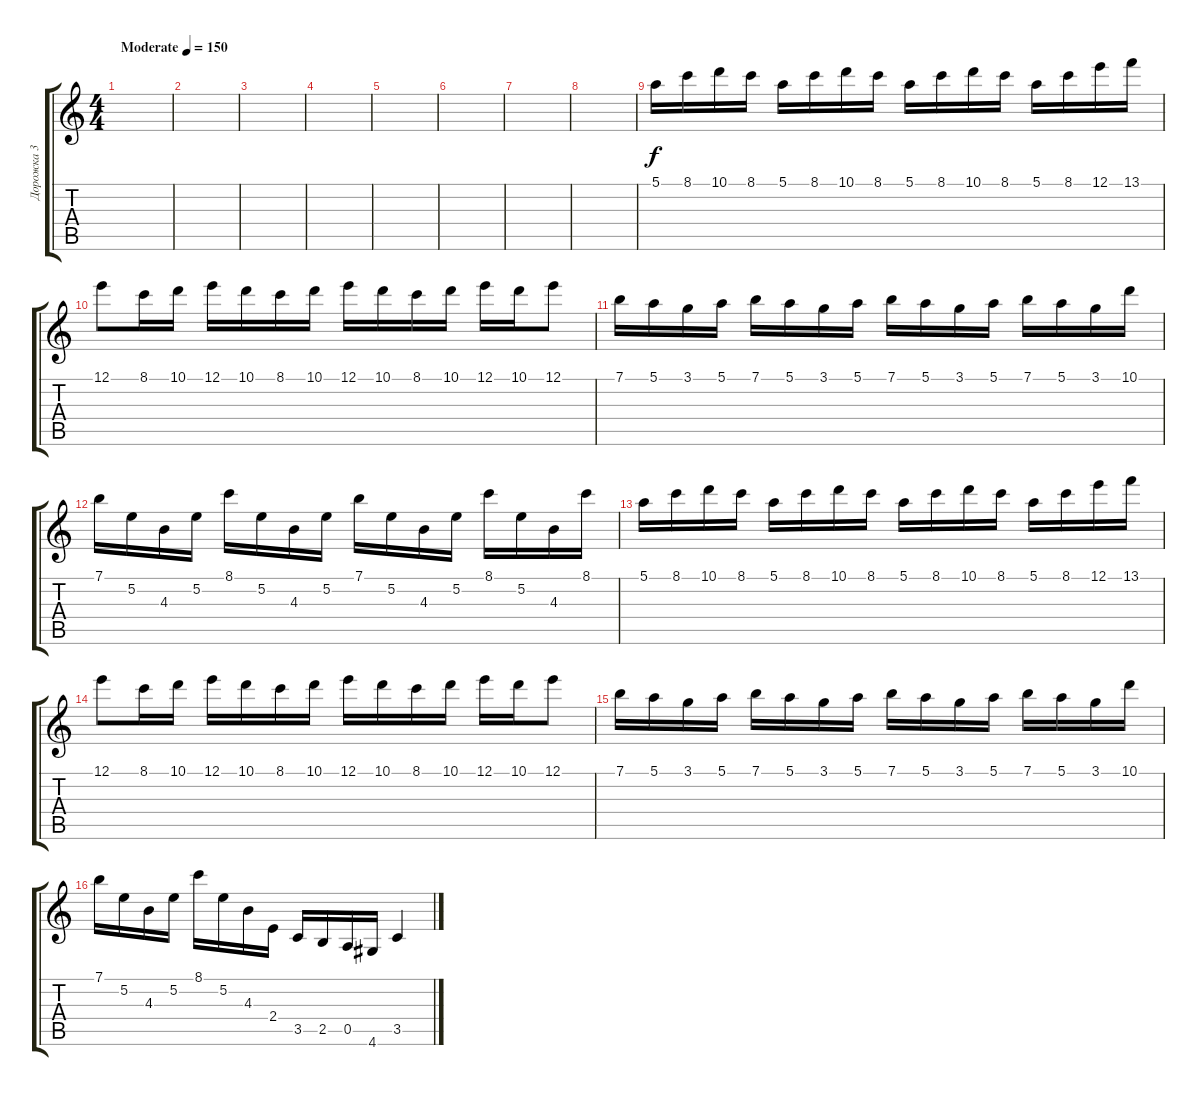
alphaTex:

\track ("Дорожка 3" "Дорожка 3") {instrument distortionguitar}
\staff {score tabs}
\tuning (E4 B3 G3 D3 A2 E2) {hide}
\ts (4 4)
\tempo (150 "Moderate")
\clef g2
\ks c
|
|
|
|
|
|
|
|
5.1.16 8.1.16 10.1.16 8.1.16 5.1.16 8.1.16 10.1.16 8.1.16 5.1.16 8.1.16 10.1.16 8.1.16 5.1.16 8.1.16 12.1.16 13.1.16 |
12.1.8 8.1.16 10.1.16 12.1.16 10.1.16 8.1.16 10.1.16 12.1.16 10.1.16 8.1.16 10.1.16 12.1.16 10.1.16 12.1.8 |
7.1.16 5.1.16 3.1.16 5.1.16 7.1.16 5.1.16 3.1.16 5.1.16 7.1.16 5.1.16 3.1.16 5.1.16 7.1.16 5.1.16 3.1.16 10.1.16 |
7.1.16 5.2.16 4.3.16 5.2.16 8.1.16 5.2.16 4.3.16 5.2.16 7.1.16 5.2.16 4.3.16 5.2.16 8.1.16 5.2.16 4.3.16 8.1.16 |
5.1.16 8.1.16 10.1.16 8.1.16 5.1.16 8.1.16 10.1.16 8.1.16 5.1.16 8.1.16 10.1.16 8.1.16 5.1.16 8.1.16 12.1.16 13.1.16 |
12.1.8 8.1.16 10.1.16 12.1.16 10.1.16 8.1.16 10.1.16 12.1.16 10.1.16 8.1.16 10.1.16 12.1.16 10.1.16 12.1.8 |
7.1.16 5.1.16 3.1.16 5.1.16 7.1.16 5.1.16 3.1.16 5.1.16 7.1.16 5.1.16 3.1.16 5.1.16 7.1.16 5.1.16 3.1.16 10.1.16 |
7.1.16 5.2.16 4.3.16 5.2.16 8.1.16 5.2.16 4.3.16 2.4.16 3.5.16 2.5.16 0.5.16 4.6.16 3.5.4
